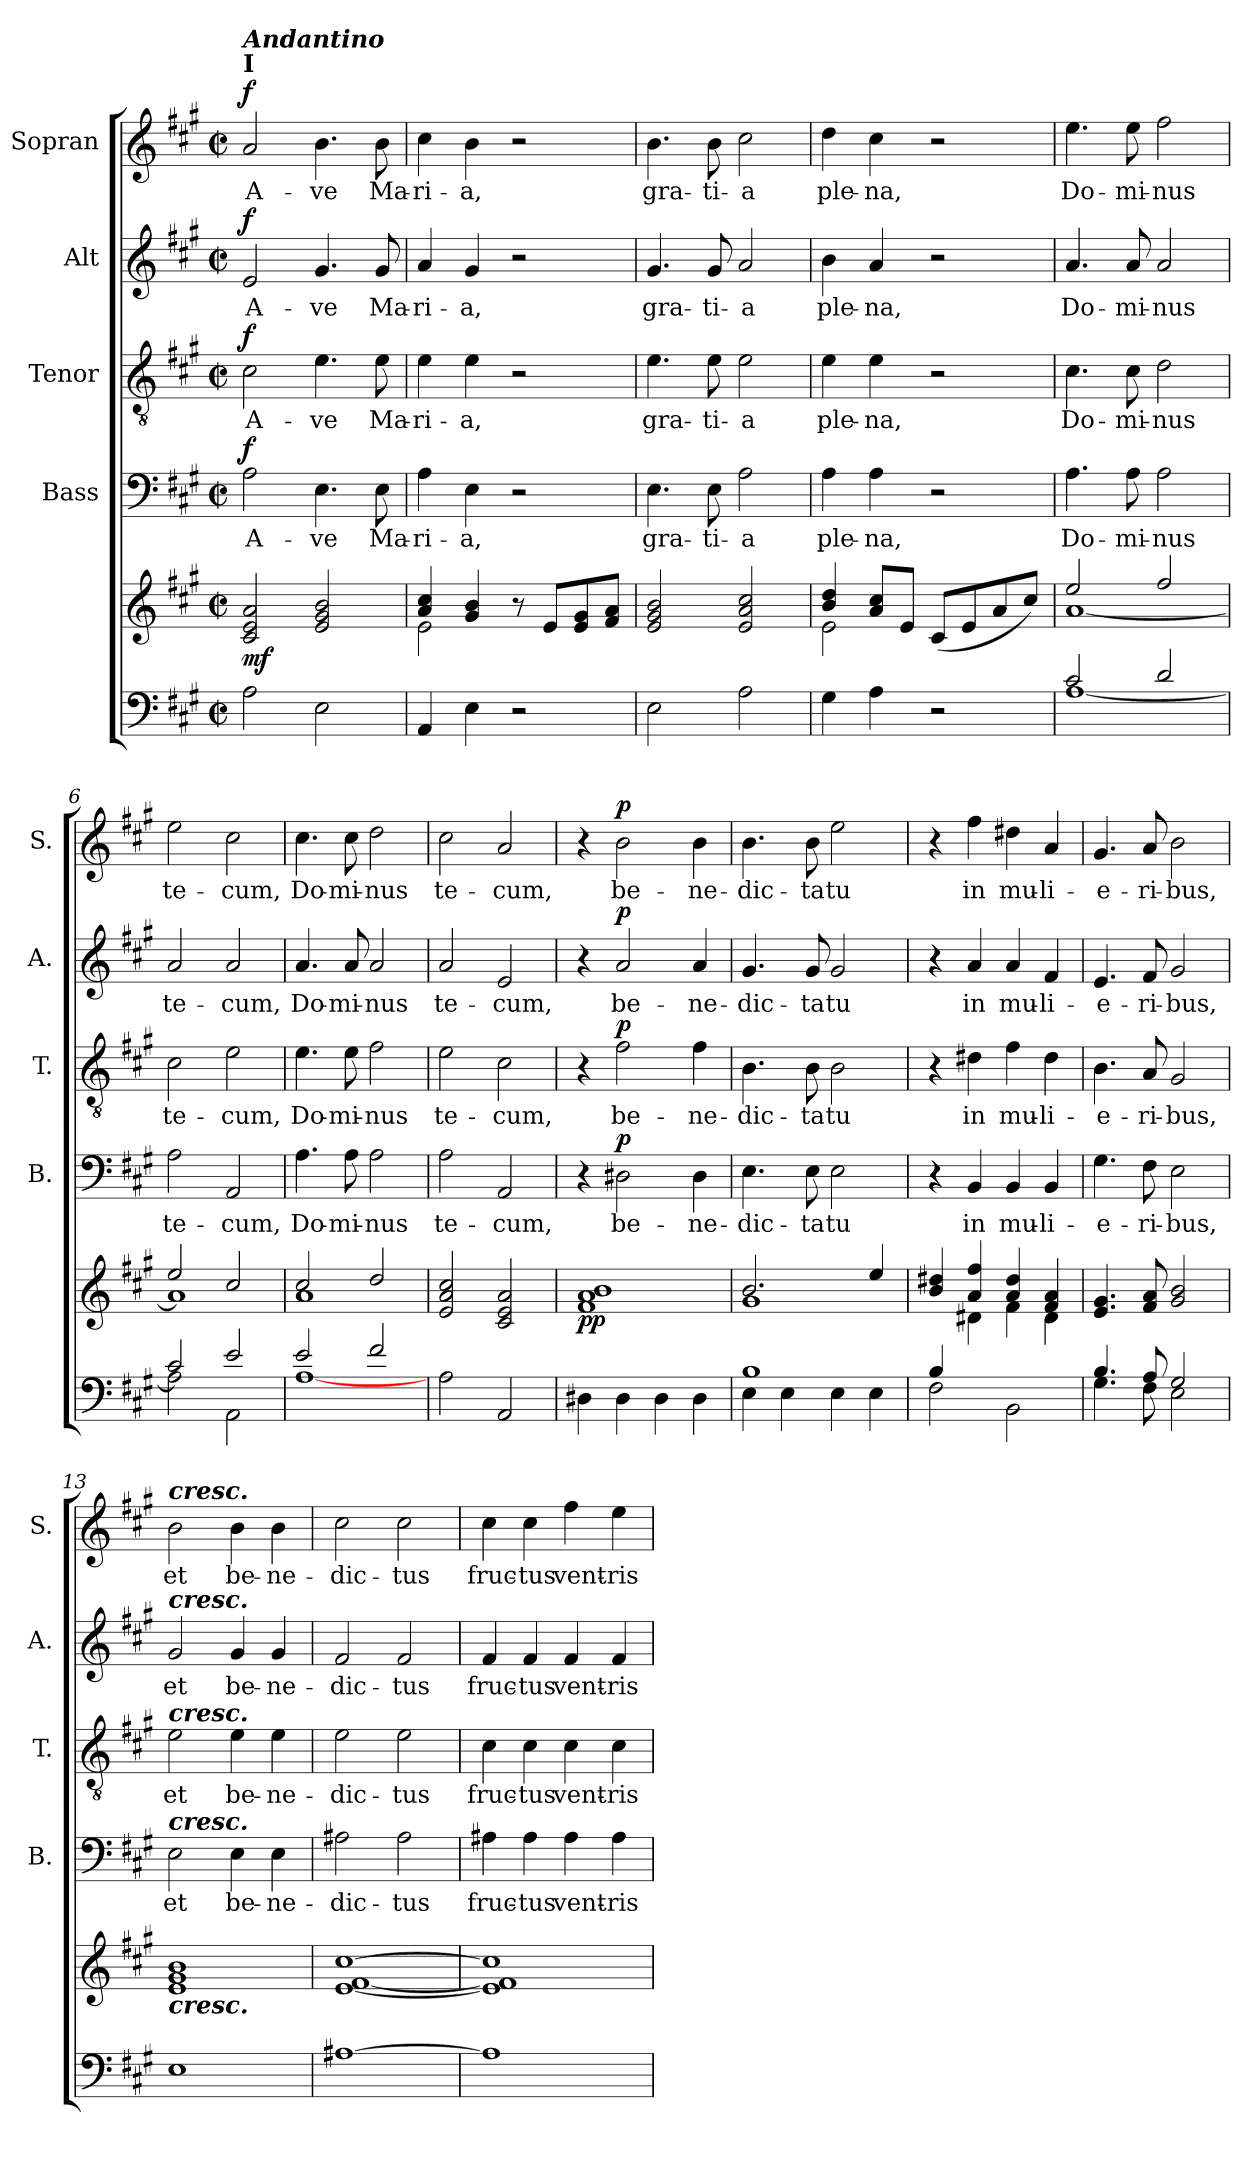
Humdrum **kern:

**kern	**kern	**dynam	**kern	**text	**dynam	**kern	**text	**dynam	**kern	**text	**dynam	**kern	**text	**dynam
*part5	*part5	*part5	*part4	*part4	*part4	*part3	*part3	*part3	*part2	*part2	*part2	*part1	*part1	*part1
*staff6	*staff5	*staff5/6	*staff4	*staff4	*staff4	*staff3	*staff3	*staff3	*staff2	*staff2	*staff2	*staff1	*staff1	*staff1
*	*	*	*I"Bass	*	*	*I"Tenor	*	*	*I"Alt	*	*	*I"Sopran	*	*
*	*	*	*I'B.	*	*	*I'T.	*	*	*I'A.	*	*	*I'S.	*	*
*clefF4	*clefG2	*	*clefF4	*	*	*clefGv2	*	*	*clefG2	*	*	*clefG2	*	*
*k[f#c#g#]	*k[f#c#g#]	*	*k[f#c#g#]	*	*	*k[f#c#g#]	*	*	*k[f#c#g#]	*	*	*k[f#c#g#]	*	*
*A:	*A:	*	*A:	*	*	*A:	*	*	*A:	*	*	*A:	*	*
*M2/2	*M2/2	*	*M2/2	*	*	*M2/2	*	*	*M2/2	*	*	*M2/2	*	*
*met(c|)	*met(c|)	*	*met(c|)	*	*	*met(c|)	*	*	*met(c|)	*	*	*met(c|)	*	*
=1	=1	=1	=1	=1	=1	=1	=1	=1	=1	=1	=1	=1	=1	=1
!	!	!	!	!	!	!	!	!	!	!	!	!LO:TX:a:B:t=I	!	!
!	!	!	!	!	!	!	!	!	!	!	!	!LO:TX:a:Bi:t=Andantino	!	!
!	!	!LO:DY:b	!	!LO:LY:b	!LO:DY:a	!	!LO:LY:b	!LO:DY:a	!	!LO:LY:b	!LO:DY:a	!	!LO:LY:b	!LO:DY:b
2A\	2c#/ 2e/ 2a/	mf	2A\	A-	f	2c#\	A-	f	2e/	A-	f	2a/	A-	f
!	!	!	!	!LO:LY:b	!	!	!LO:LY:b	!	!	!LO:LY:b	!	!	!LO:LY:b	!
2E\	2e/ 2g#/ 2b/	.	4.E\	-ve	.	4.e\	-ve	.	4.g#/	-ve	.	4.b\	-ve	.
!	!	!	!	!LO:LY:b	!	!	!LO:LY:b	!	!	!LO:LY:b	!	!	!LO:LY:b	!
.	.	.	8E\	Ma-	.	8e\	Ma-	.	8g#/	Ma-	.	8b\	Ma-	.
=2	=2	=2	=2	=2	=2	=2	=2	=2	=2	=2	=2	=2	=2	=2
*	*^	*	*	*	*	*	*	*	*	*	*	*	*	*
!	!	!	!	!	!LO:LY:b	!	!	!LO:LY:b	!	!	!LO:LY:b	!	!	!LO:LY:b	!
4AA/	4a/ 4cc#/	2e\	.	4A\	-ri-	.	4e\	-ri-	.	4a/	-ri-	.	4cc#\	-ri-	.
!	!	!	!	!	!LO:LY:b	!	!	!LO:LY:b	!	!	!LO:LY:b	!	!	!LO:LY:b	!
4E\	4g#/ 4b/	.	.	4E\	-a,	.	4e\	-a,	.	4g#/	-a,	.	4b\	-a,	.
2r	8r	2ryy	.	2r	.	.	2r	.	.	2r	.	.	2r	.	.
.	8e/L	.	.	.	.	.	.	.	.	.	.	.	.	.	.
.	8e/ 8g#/	.	.	.	.	.	.	.	.	.	.	.	.	.	.
.	8f#/ 8a/J	.	.	.	.	.	.	.	.	.	.	.	.	.	.
*	*v	*v	*	*	*	*	*	*	*	*	*	*	*	*	*
=3	=3	=3	=3	=3	=3	=3	=3	=3	=3	=3	=3	=3	=3	=3
!	!	!	!	!LO:LY:b	!	!	!LO:LY:b	!	!	!LO:LY:b	!	!	!LO:LY:b	!
2E\	2e/ 2g#/ 2b/	.	4.E\	gra-	.	4.e\	gra-	.	4.g#/	gra-	.	4.b\	gra-	.
!	!	!	!	!LO:LY:b	!	!	!LO:LY:b	!	!	!LO:LY:b	!	!	!LO:LY:b	!
.	.	.	8E\	-ti-	.	8e\	-ti-	.	8g#/	-ti-	.	8b\	-ti-	.
!	!	!	!	!LO:LY:b	!	!	!LO:LY:b	!	!	!LO:LY:b	!	!	!LO:LY:b	!
2A\	2e/ 2a/ 2cc#/	.	2A\	-a	.	2e\	-a	.	2a/	-a	.	2cc#\	-a	.
=4	=4	=4	=4	=4	=4	=4	=4	=4	=4	=4	=4	=4	=4	=4
*	*^	*	*	*	*	*	*	*	*	*	*	*	*	*
!	!	!	!	!	!LO:LY:b	!	!	!LO:LY:b	!	!	!LO:LY:b	!	!	!LO:LY:b	!
4G#\	4b/ 4dd/	2e\	.	4A\	ple-	.	4e\	ple-	.	4b\	ple-	.	4dd\	ple-	.
!	!	!	!	!	!LO:LY:b	!	!	!LO:LY:b	!	!	!LO:LY:b	!	!	!LO:LY:b	!
4A\	8a/ 8cc#/L	.	.	4A\	-na,	.	4e\	-na,	.	4a/	-na,	.	4cc#\	-na,	.
.	8e/J	.	.	.	.	.	.	.	.	.	.	.	.	.	.
2r	(<8c#/L	2ryy	.	2r	.	.	2r	.	.	2r	.	.	2r	.	.
.	8e/	.	.	.	.	.	.	.	.	.	.	.	.	.	.
.	8a/	.	.	.	.	.	.	.	.	.	.	.	.	.	.
.	8cc#/J)	.	.	.	.	.	.	.	.	.	.	.	.	.	.
=5	=5	=5	=5	=5	=5	=5	=5	=5	=5	=5	=5	=5	=5	=5	=5
*^	*	*	*	*	*	*	*	*	*	*	*	*	*	*	*
!	!	!	!	!	!	!LO:LY:b	!	!	!LO:LY:b	!	!	!LO:LY:b	!	!	!LO:LY:b	!
2c#/	[<1A	2ee/	[<1a	.	4.A\	Do-	.	4.c#\	Do-	.	4.a/	Do-	.	4.ee\	Do-	.
!	!	!	!	!	!	!LO:LY:b	!	!	!LO:LY:b	!	!	!LO:LY:b	!	!	!LO:LY:b	!
.	.	.	.	.	8A\	-mi-	.	8c#\	-mi-	.	8a/	-mi-	.	8ee\	-mi-	.
!	!	!	!	!	!	!LO:LY:b	!	!	!LO:LY:b	!	!	!LO:LY:b	!	!	!LO:LY:b	!
2d/	.	2ff#/	.	.	2A\	-nus	.	2d\	-nus	.	2a/	-nus	.	2ff#\	-nus	.
!!LO:LB:g=z
=6	=6	=6	=6	=6	=6	=6	=6	=6	=6	=6	=6	=6	=6	=6	=6	=6
!	!	!	!	!	!	!LO:LY:b	!	!	!LO:LY:b	!	!	!LO:LY:b	!	!	!LO:LY:b	!
2c#/	2A\]	2ee/	1a]	.	2A\	te-	.	2c#\	te-	.	2a/	te-	.	2ee\	te-	.
!	!	!	!	!	!	!LO:LY:b	!	!	!LO:LY:b	!	!	!LO:LY:b	!	!	!LO:LY:b	!
2e/	2AA\	2cc#/	.	.	2AA/	-cum,	.	2e\	-cum,	.	2a/	-cum,	.	2cc#\	-cum,	.
=7	=7	=7	=7	=7	=7	=7	=7	=7	=7	=7	=7	=7	=7	=7	=7	=7
!	!	!	!	!	!	!LO:LY:b	!	!	!LO:LY:b	!	!	!LO:LY:b	!	!	!LO:LY:b	!
2e/	[<1A	2cc#/	1a	.	4.A\	Do-	.	4.e\	Do-	.	4.a/	Do-	.	4.cc#\	Do-	.
!	!	!	!	!	!	!LO:LY:b	!	!	!LO:LY:b	!	!	!LO:LY:b	!	!	!LO:LY:b	!
.	.	.	.	.	8A\	-mi-	.	8e\	-mi-	.	8a/	-mi-	.	8cc#\	-mi-	.
!	!	!	!	!	!	!LO:LY:b	!	!	!LO:LY:b	!	!	!LO:LY:b	!	!	!LO:LY:b	!
2f#/	.	2dd/	.	.	2A\	-nus	.	2f#\	-nus	.	2a/	-nus	.	2dd\	-nus	.
*v	*v	*	*	*	*	*	*	*	*	*	*	*	*	*	*	*
*	*v	*v	*	*	*	*	*	*	*	*	*	*	*	*	*
=8	=8	=8	=8	=8	=8	=8	=8	=8	=8	=8	=8	=8	=8	=8
!	!	!	!	!LO:LY:b	!	!	!LO:LY:b	!	!	!LO:LY:b	!	!	!LO:LY:b	!
2A\	2e/ 2a/ 2cc#/	.	2A\	te-	.	2e\	te-	.	2a/	te-	.	2cc#\	te-	.
!	!	!	!	!LO:LY:b	!	!	!LO:LY:b	!	!	!LO:LY:b	!	!	!LO:LY:b	!
2AA/	2c#/ 2e/ 2a/	.	2AA/	-cum,	.	2c#\	-cum,	.	2e/	-cum,	.	2a/	-cum,	.
=9	=9	=9	=9	=9	=9	=9	=9	=9	=9	=9	=9	=9	=9	=9
!	!	!LO:DY:b	!	!	!	!	!	!	!	!	!	!	!	!
4D#X\	1f# 1a 1b	pp	4r	.	.	4r	.	.	4r	.	.	4r	.	.
!	!	!	!	!LO:LY:b	!LO:DY:a	!	!LO:LY:b	!LO:DY:a	!	!LO:LY:b	!LO:DY:a	!	!LO:LY:b	!LO:DY:a
4D#\	.	.	2D#X\	be-	p	2f#\	be-	p	2a/	be-	p	2b\	be-	p
4D#\	.	.	.	.	.	.	.	.	.	.	.	.	.	.
!	!	!	!	!LO:LY:b	!	!	!LO:LY:b	!	!	!LO:LY:b	!	!	!LO:LY:b	!
4D#\	.	.	4D#\	-ne-	.	4f#\	-ne-	.	4a/	-ne-	.	4b\	-ne-	.
=10	=10	=10	=10	=10	=10	=10	=10	=10	=10	=10	=10	=10	=10	=10
*^	*^	*	*	*	*	*	*	*	*	*	*	*	*	*
!	!	!	!	!	!	!LO:LY:b	!	!	!LO:LY:b	!	!	!LO:LY:b	!	!	!LO:LY:b	!
1B	4E\	2.b/	1g#	.	4.E\	-dic-	.	4.B\	-dic-	.	4.g#/	-dic-	.	4.b\	-dic-	.
.	4E\	.	.	.	.	.	.	.	.	.	.	.	.	.	.	.
!	!	!	!	!	!	!LO:LY:b	!	!	!LO:LY:b	!	!	!LO:LY:b	!	!	!LO:LY:b	!
.	.	.	.	.	8E\	-ta	.	8B\	-ta	.	8g#/	-ta	.	8b\	-ta	.
!	!	!	!	!	!	!LO:LY:b	!	!	!LO:LY:b	!	!	!LO:LY:b	!	!	!LO:LY:b	!
.	4E\	.	.	.	2E\	tu	.	2B\	tu	.	2g#/	tu	.	2ee\	tu	.
.	4E\	4ee/	.	.	.	.	.	.	.	.	.	.	.	.	.	.
=11	=11	=11	=11	=11	=11	=11	=11	=11	=11	=11	=11	=11	=11	=11	=11	=11
4B/	2F#\	4b/ 4dd#X/	4ryy	.	4r	.	.	4r	.	.	4r	.	.	4r	.	.
!	!	!	!	!	!	!LO:LY:b	!	!	!LO:LY:b	!	!	!LO:LY:b	!	!	!LO:LY:b	!
2.ryy	.	4a/ 4ff#/	4d#X\	.	4BB/	in	.	4d#X\	in	.	4a/	in	.	4ff#\	in	.
!	!	!	!	!	!	!LO:LY:b	!	!	!LO:LY:b	!	!	!LO:LY:b	!	!	!LO:LY:b	!
.	2BB\	4a/ 4dd#/	4f#\	.	4BB/	mu-	.	4f#\	mu-	.	4a/	mu-	.	4dd#X\	mu-	.
!	!	!	!	!	!	!LO:LY:b	!	!	!LO:LY:b	!	!	!LO:LY:b	!	!	!LO:LY:b	!
.	.	4f#/ 4a/	4d#\	.	4BB/	-li-	.	4d#\	-li-	.	4f#/	-li-	.	4a/	-li-	.
!!LO:PB:g=z
=12	=12	=12	=12	=12	=12	=12	=12	=12	=12	=12	=12	=12	=12	=12	=12	=12
!	!	!	!	!	!	!LO:LY:b	!	!	!LO:LY:b	!	!	!LO:LY:b	!	!	!LO:LY:b	!
*	*	*v	*v	*	*	*	*	*	*	*	*	*	*	*	*	*
4.B/	4.G#\	4.e/ 4.g#/	.	4.G#\	-e-	.	4.B\	-e-	.	4.e/	-e-	.	4.g#/	-e-	.
!	!	!	!	!	!LO:LY:b	!	!	!LO:LY:b	!	!	!LO:LY:b	!	!	!LO:LY:b	!
8A/	8F#\	8f#/ 8a/	.	8F#\	-ri-	.	8A/	-ri-	.	8f#/	-ri-	.	8a/	-ri-	.
!	!	!	!	!	!LO:LY:b	!	!	!LO:LY:b	!	!	!LO:LY:b	!	!	!LO:LY:b	!
2G#/	2E\	2g#/ 2b/	.	2E\	-bus,	.	2G#/	-bus,	.	2g#/	-bus,	.	2b\	-bus,	.
=13	=13	=13	=13	=13	=13	=13	=13	=13	=13	=13	=13	=13	=13	=13	=13
!	!	!	!	!	!	!	!	!	!	!	!	!	!LO:TX:a:Bi:t=cresc.	!	!
!	!	!	!	!	!	!	!	!	!	!LO:TX:a:Bi:t=cresc.	!	!	!	!	!
!	!	!	!	!	!	!	!LO:TX:a:Bi:t=cresc.	!	!	!	!	!	!	!	!
!	!	!	!	!LO:TX:a:Bi:t=cresc.	!	!	!	!	!	!	!	!	!	!	!
!	!	!LO:TX:b:Bi:t=cresc.	!	!	!	!	!	!	!	!	!	!	!	!	!
!	!	!	!	!	!LO:LY:b	!	!	!LO:LY:b	!	!	!LO:LY:b	!	!	!LO:LY:b	!
*v	*v	*	*	*	*	*	*	*	*	*	*	*	*	*	*
1E	1e 1g# 1b	.	2E\	et	.	2e\	et	.	2g#/	et	.	2b\	et	.
!	!	!	!	!LO:LY:b	!	!	!LO:LY:b	!	!	!LO:LY:b	!	!	!LO:LY:b	!
.	.	.	4E\	be-	.	4e\	be-	.	4g#/	be-	.	4b\	be-	.
!	!	!	!	!LO:LY:b	!	!	!LO:LY:b	!	!	!LO:LY:b	!	!	!LO:LY:b	!
.	.	.	4E\	-ne-	.	4e\	-ne-	.	4g#/	-ne-	.	4b\	-ne-	.
=14	=14	=14	=14	=14	=14	=14	=14	=14	=14	=14	=14	=14	=14	=14
!	!	!	!	!LO:LY:b	!	!	!LO:LY:b	!	!	!LO:LY:b	!	!	!LO:LY:b	!
[1A#X	[1e [1f# [1cc#	.	2A#X\	-dic-	.	2e\	-dic-	.	2f#/	-dic-	.	2cc#\	-dic-	.
!	!	!	!	!LO:LY:b	!	!	!LO:LY:b	!	!	!LO:LY:b	!	!	!LO:LY:b	!
.	.	.	2A#\	-tus	.	2e\	-tus	.	2f#/	-tus	.	2cc#\	-tus	.
=15	=15	=15	=15	=15	=15	=15	=15	=15	=15	=15	=15	=15	=15	=15
!	!	!	!	!LO:LY:b	!	!	!LO:LY:b	!	!	!LO:LY:b	!	!	!LO:LY:b	!
1A#]	1e] 1f#] 1cc#]	.	4A#X\	fruc-	.	4c#\	fruc-	.	4f#/	fruc-	.	4cc#\	fruc-	.
!	!	!	!	!LO:LY:b	!	!	!LO:LY:b	!	!	!LO:LY:b	!	!	!LO:LY:b	!
.	.	.	4A#\	-tus	.	4c#\	-tus	.	4f#/	-tus	.	4cc#\	-tus	.
!	!	!	!	!LO:LY:b	!	!	!LO:LY:b	!	!	!LO:LY:b	!	!	!LO:LY:b	!
.	.	.	4A#\	vent-	.	4c#\	vent-	.	4f#/	vent-	.	4ff#\	vent-	.
!	!	!	!	!LO:LY:b	!	!	!LO:LY:b	!	!	!LO:LY:b	!	!	!LO:LY:b	!
.	.	.	4A#\	-ris	.	4c#\	-ris	.	4f#/	-ris	.	4ee\	-ris	.
=	=	=	=	=	=	=	=	=	=	=	=	=	=	=
*-	*-	*-	*-	*-	*-	*-	*-	*-	*-	*-	*-	*-	*-	*-
